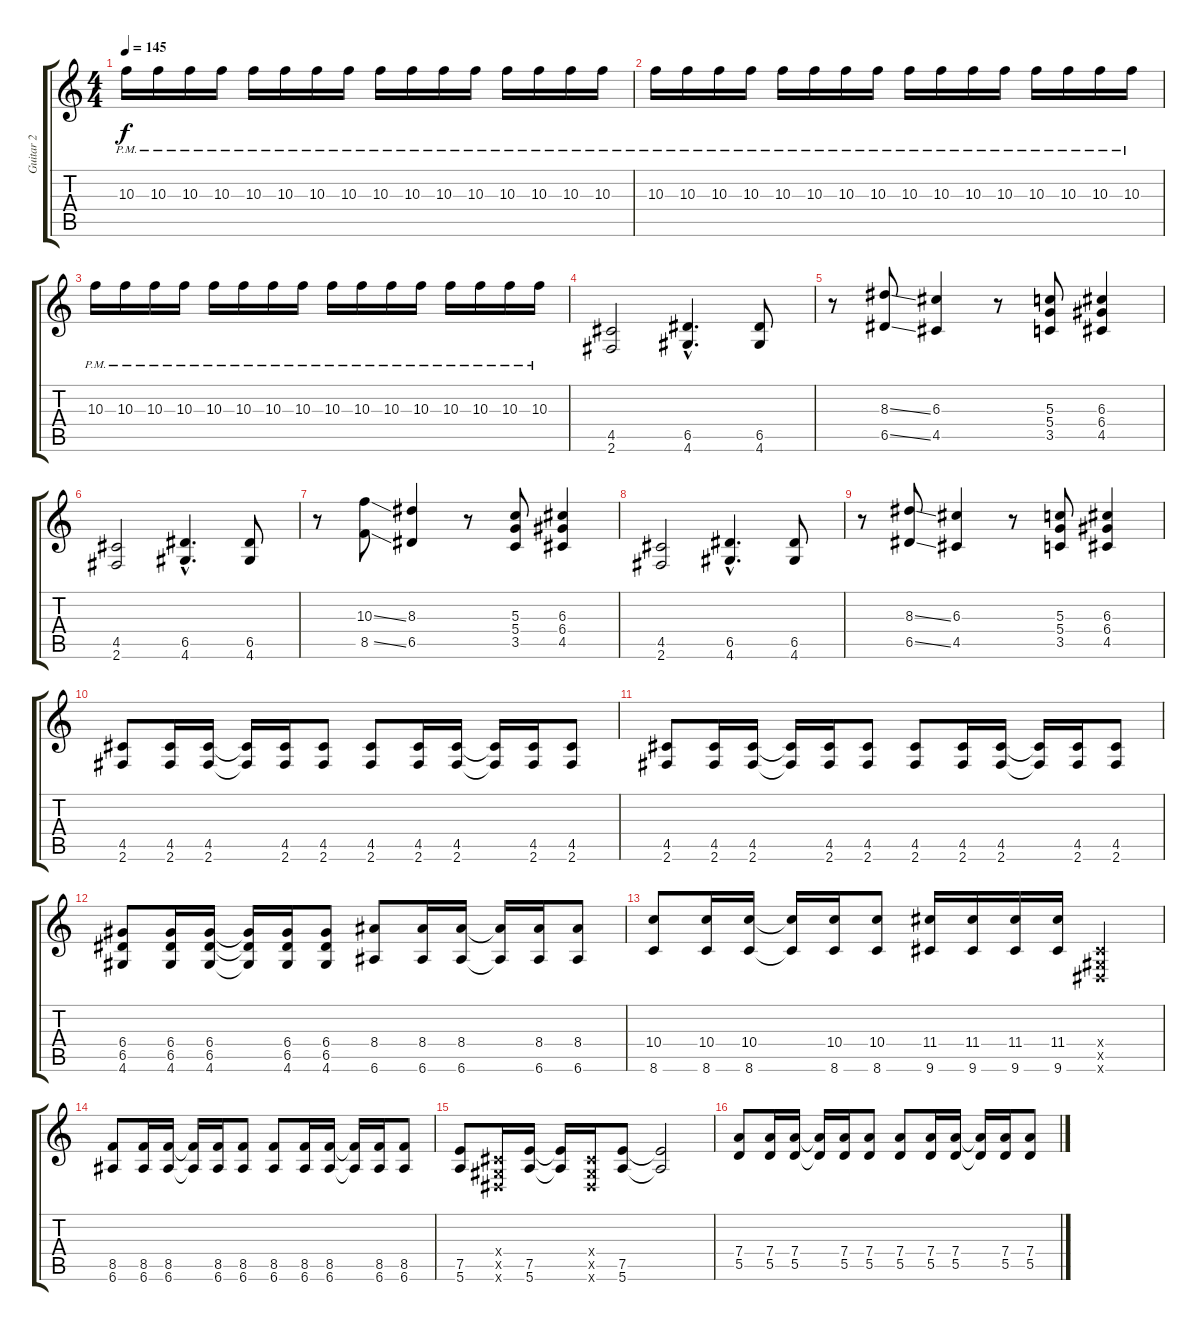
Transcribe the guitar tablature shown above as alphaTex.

\track ("Guitar 2" "Guitar 2") {instrument distortionguitar}
\staff {score tabs}
\tuning (E4 B3 G3 D3 A2 E2) {hide}
\ts (4 4)
\tempo 145
\clef g2
\ks c
10.3{pm}.16{dy f} 10.3{pm}.16 10.3{pm}.16 10.3{pm}.16 10.3{pm}.16 10.3{pm}.16 10.3{pm}.16 10.3{pm}.16 10.3{pm}.16 10.3{pm}.16 10.3{pm}.16 10.3{pm}.16 10.3{pm}.16 10.3{pm}.16 10.3{pm}.16 10.3{pm}.16 |
10.3{pm}.16 10.3{pm}.16 10.3{pm}.16 10.3{pm}.16 10.3{pm}.16 10.3{pm}.16 10.3{pm}.16 10.3{pm}.16 10.3{pm}.16 10.3{pm}.16 10.3{pm}.16 10.3{pm}.16 10.3{pm}.16 10.3{pm}.16 10.3{pm}.16 10.3{pm}.16 |
10.3{pm}.16 10.3{pm}.16 10.3{pm}.16 10.3{pm}.16 10.3{pm}.16 10.3{pm}.16 10.3{pm}.16 10.3{pm}.16 10.3{pm}.16 10.3{pm}.16 10.3{pm}.16 10.3{pm}.16 10.3{pm}.16 10.3{pm}.16 10.3{pm}.16 10.3{pm}.16 |
(4.5 2.6).2 (6.5{hac} 4.6{hac}).4{d} (6.5 4.6).8 |
r.8 (8.3{ss} 6.5{ss}).8 (6.3 4.5).4 r.8 (5.3 5.4 3.5).8 (6.3 6.4 4.5).4 |
(4.5 2.6).2 (6.5{hac} 4.6{hac}).4{d} (6.5 4.6).8 |
r.8 (10.3{ss} 8.5{ss}).8 (8.3 6.5).4 r.8 (5.3 5.4 3.5).8 (6.3 6.4 4.5).4 |
(4.5 2.6).2 (6.5{hac} 4.6{hac}).4{d} (6.5 4.6).8 |
r.8 (8.3{ss} 6.5{ss}).8 (6.3 4.5).4 r.8 (5.3 5.4 3.5).8 (6.3 6.4 4.5).4 |
(4.5 2.6).8 (4.5 2.6).16 (4.5 2.6).16 (4.5{t} 2.6{t}).16 (4.5 2.6).16 (4.5 2.6).8 (4.5 2.6).8 (4.5 2.6).16 (4.5 2.6).16 (4.5{t} 2.6{t}).16 (4.5 2.6).16 (4.5 2.6).8 |
(4.5 2.6).8 (4.5 2.6).16 (4.5 2.6).16 (4.5{t} 2.6{t}).16 (4.5 2.6).16 (4.5 2.6).8 (4.5 2.6).8 (4.5 2.6).16 (4.5 2.6).16 (4.5{t} 2.6{t}).16 (4.5 2.6).16 (4.5 2.6).8 |
(6.4 6.5 4.6).8 (6.4 6.5 4.6).16 (6.4 6.5 4.6).16 (6.4{t} 6.5{t} 4.6{t}).16 (6.4 6.5 4.6).16 (6.4 6.5 4.6).8 (8.4 6.6).8 (8.4 6.6).16 (8.4 6.6).16 (8.4{t} 6.6{t}).16 (8.4 6.6).16 (8.4 6.6).8 |
(10.4 8.6).8 (10.4 8.6).16 (10.4 8.6).16 (10.4{t} 8.6{t}).16 (10.4 8.6).16 (10.4 8.6).8 (11.4 9.6).16 (11.4 9.6).16 (11.4 9.6).16 (11.4 9.6).16 (-1.4{x} -1.5{x} -1.6{x}).4 |
(8.5 6.6).8 (8.5 6.6).16 (8.5 6.6).16 (8.5{t} 6.6{t}).16 (8.5 6.6).16 (8.5 6.6).8 (8.5 6.6).8 (8.5 6.6).16 (8.5 6.6).16 (8.5{t} 6.6{t}).16 (8.5 6.6).16 (8.5 6.6).8 |
(7.5 5.6).8 (-1.4{x} -1.5{x} -1.6{x}).16 (7.5 5.6).16 (7.5{t} 5.6{t}).16 (-1.4{x} -1.5{x} -1.6{x}).16 (7.5 5.6).8 (7.5{t} 5.6{t}).2 |
(7.4 5.5).8 (7.4 5.5).16 (7.4 5.5).16 (7.4{t} 5.5{t}).16 (7.4 5.5).16 (7.4 5.5).8 (7.4 5.5).8 (7.4 5.5).16 (7.4 5.5).16 (7.4{t} 5.5{t}).16 (7.4 5.5).16 (7.4 5.5).8
